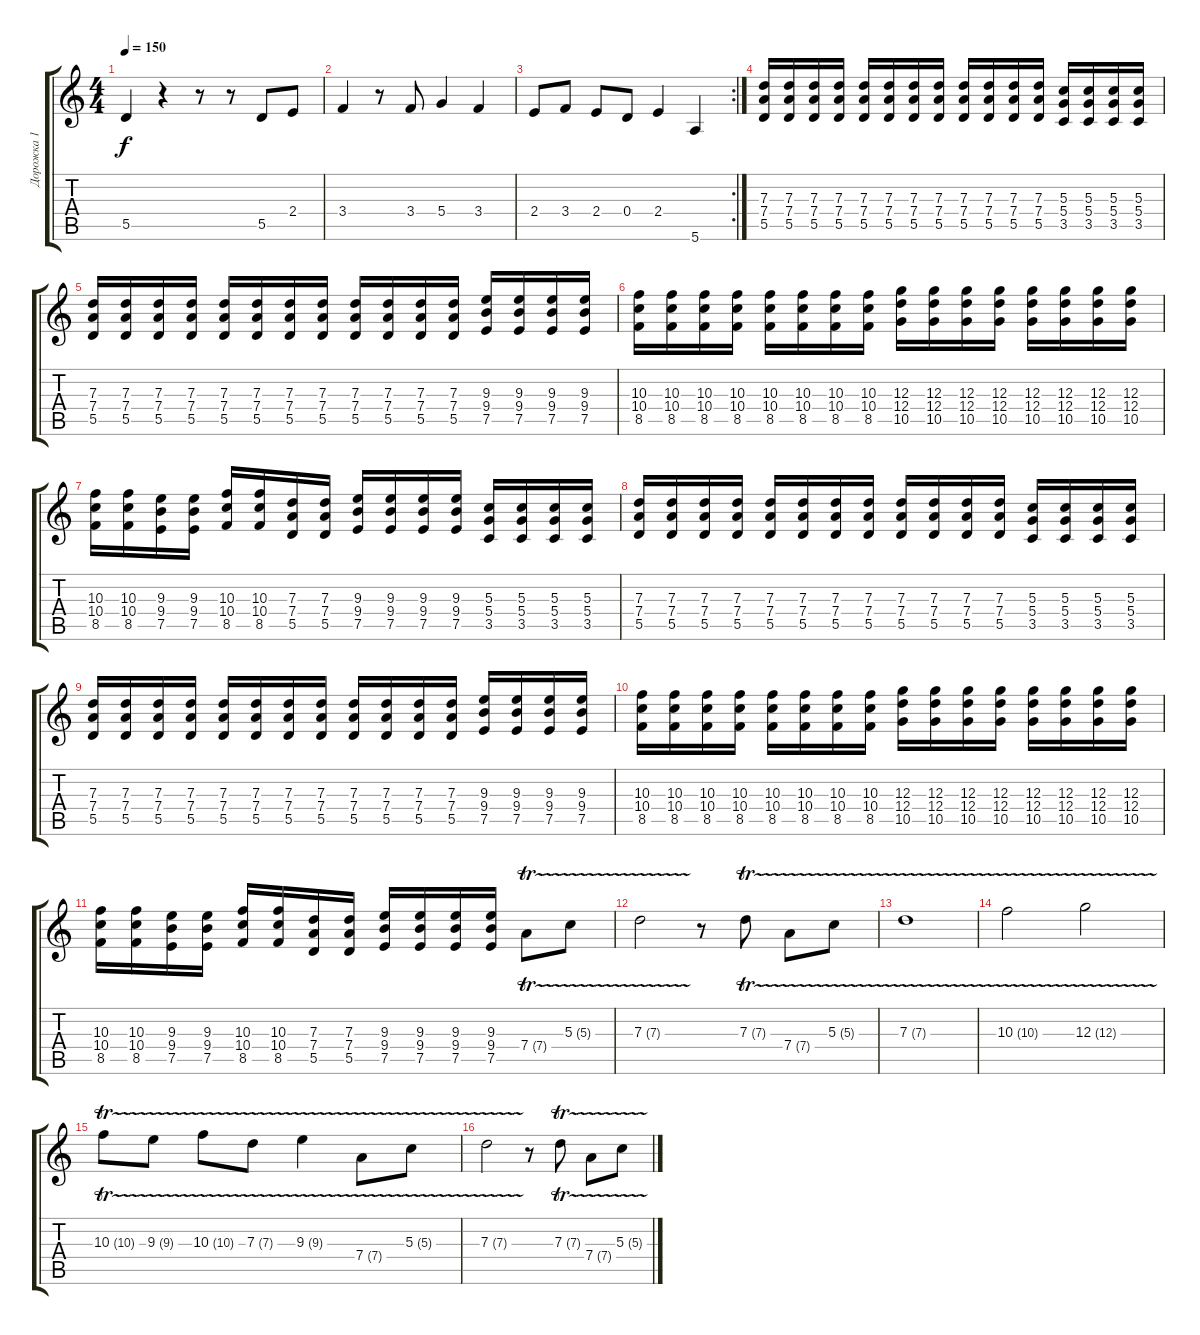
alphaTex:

\track ("Дорожка 1" "Дорожка 1") {instrument distortionguitar}
\staff {score tabs}
\tuning (E4 B3 G3 D3 A2 E2) {hide}
\ts (4 4)
\tempo 150
\clef g2
\ks c
5.5.4{dy f} r.4 r.8 r.8 5.5.8 2.4.8 |
3.4.4 r.8 3.4.8 5.4.4 3.4.4 |
\rc 2
2.4.8 3.4.8 2.4.8 0.4.8 2.4.4 5.6.4 |
(7.3 7.4 5.5).16 (7.3 7.4 5.5).16 (7.3 7.4 5.5).16 (7.3 7.4 5.5).16 (7.3 7.4 5.5).16 (7.3 7.4 5.5).16 (7.3 7.4 5.5).16 (7.3 7.4 5.5).16 (7.3 7.4 5.5).16 (7.3 7.4 5.5).16 (7.3 7.4 5.5).16 (7.3 7.4 5.5).16 (5.3 5.4 3.5).16 (5.3 5.4 3.5).16 (5.3 5.4 3.5).16 (5.3 5.4 3.5).16 |
(7.3 7.4 5.5).16 (7.3 7.4 5.5).16 (7.3 7.4 5.5).16 (7.3 7.4 5.5).16 (7.3 7.4 5.5).16 (7.3 7.4 5.5).16 (7.3 7.4 5.5).16 (7.3 7.4 5.5).16 (7.3 7.4 5.5).16 (7.3 7.4 5.5).16 (7.3 7.4 5.5).16 (7.3 7.4 5.5).16 (9.3 9.4 7.5).16 (9.3 9.4 7.5).16 (9.3 9.4 7.5).16 (9.3 9.4 7.5).16 |
(10.3 10.4 8.5).16 (10.3 10.4 8.5).16 (10.3 10.4 8.5).16 (10.3 10.4 8.5).16 (10.3 10.4 8.5).16 (10.3 10.4 8.5).16 (10.3 10.4 8.5).16 (10.3 10.4 8.5).16 (12.3 12.4 10.5).16 (12.3 12.4 10.5).16 (12.3 12.4 10.5).16 (12.3 12.4 10.5).16 (12.3 12.4 10.5).16 (12.3 12.4 10.5).16 (12.3 12.4 10.5).16 (12.3 12.4 10.5).16 |
(10.3 10.4 8.5).16 (10.3 10.4 8.5).16 (9.3 9.4 7.5).16 (9.3 9.4 7.5).16 (10.3 10.4 8.5).16 (10.3 10.4 8.5).16 (7.3 7.4 5.5).16 (7.3 7.4 5.5).16 (9.3 9.4 7.5).16 (9.3 9.4 7.5).16 (9.3 9.4 7.5).16 (9.3 9.4 7.5).16 (5.3 5.4 3.5).16 (5.3 5.4 3.5).16 (5.3 5.4 3.5).16 (5.3 5.4 3.5).16 |
(7.3 7.4 5.5).16 (7.3 7.4 5.5).16 (7.3 7.4 5.5).16 (7.3 7.4 5.5).16 (7.3 7.4 5.5).16 (7.3 7.4 5.5).16 (7.3 7.4 5.5).16 (7.3 7.4 5.5).16 (7.3 7.4 5.5).16 (7.3 7.4 5.5).16 (7.3 7.4 5.5).16 (7.3 7.4 5.5).16 (5.3 5.4 3.5).16 (5.3 5.4 3.5).16 (5.3 5.4 3.5).16 (5.3 5.4 3.5).16 |
(7.3 7.4 5.5).16 (7.3 7.4 5.5).16 (7.3 7.4 5.5).16 (7.3 7.4 5.5).16 (7.3 7.4 5.5).16 (7.3 7.4 5.5).16 (7.3 7.4 5.5).16 (7.3 7.4 5.5).16 (7.3 7.4 5.5).16 (7.3 7.4 5.5).16 (7.3 7.4 5.5).16 (7.3 7.4 5.5).16 (9.3 9.4 7.5).16 (9.3 9.4 7.5).16 (9.3 9.4 7.5).16 (9.3 9.4 7.5).16 |
(10.3 10.4 8.5).16 (10.3 10.4 8.5).16 (10.3 10.4 8.5).16 (10.3 10.4 8.5).16 (10.3 10.4 8.5).16 (10.3 10.4 8.5).16 (10.3 10.4 8.5).16 (10.3 10.4 8.5).16 (12.3 12.4 10.5).16 (12.3 12.4 10.5).16 (12.3 12.4 10.5).16 (12.3 12.4 10.5).16 (12.3 12.4 10.5).16 (12.3 12.4 10.5).16 (12.3 12.4 10.5).16 (12.3 12.4 10.5).16 |
(10.3 10.4 8.5).16 (10.3 10.4 8.5).16 (9.3 9.4 7.5).16 (9.3 9.4 7.5).16 (10.3 10.4 8.5).16 (10.3 10.4 8.5).16 (7.3 7.4 5.5).16 (7.3 7.4 5.5).16 (9.3 9.4 7.5).16 (9.3 9.4 7.5).16 (9.3 9.4 7.5).16 (9.3 9.4 7.5).16 7.4{tr (7 16)}.8 5.3{tr (5 16)}.8 |
7.3{tr (7 16)}.2 r.8 7.3{tr (7 16)}.8 7.4{tr (7 16)}.8 5.3{tr (5 16)}.8 |
7.3{tr (7 16)}.1 |
10.3{tr (10 16)}.2 12.3{tr (12 16)}.2 |
10.3{tr (10 16)}.8 9.3{tr (9 16)}.8 10.3{tr (10 16)}.8 7.3{tr (7 16)}.8 9.3{tr (9 16)}.4 7.4{tr (7 16)}.8 5.3{tr (5 16)}.8 |
7.3{tr (7 16)}.2 r.8 7.3{tr (7 16)}.8 7.4{tr (7 16)}.8 5.3{tr (5 16)}.8
